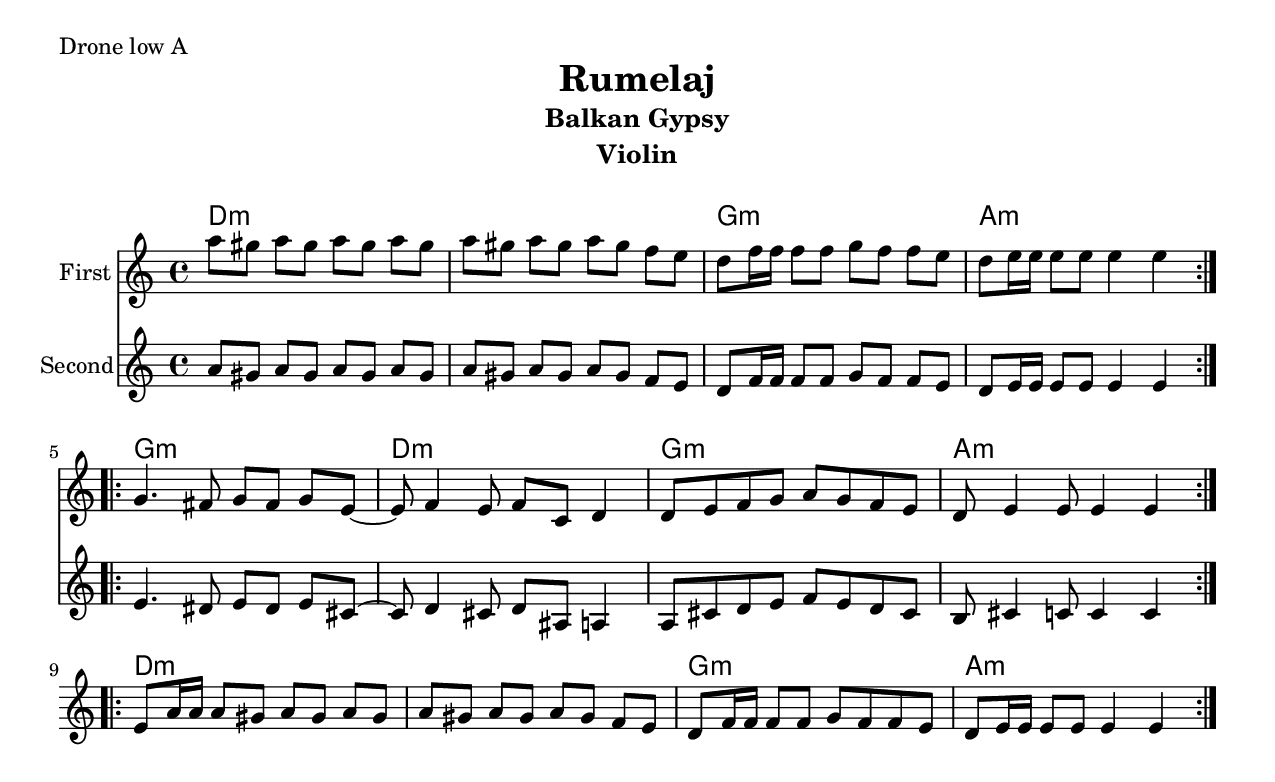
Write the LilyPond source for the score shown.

\version "2.24.0"
\include "english.ly"
%\pointAndClickOff

\paper{
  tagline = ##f
  print-all-headers = ##t
  #(set-paper-size "letter")
}
date = #(strftime "%d-%m-%Y" (localtime (current-time)))

%\markup{ \italic{ " Updated " \date  }  }

\markup{ Drone low A }

first=  \relative c'' {
  \clef treble

  \key a \minor
  \time 4/4


  %s1*4
  a'8    [gs8 ] a [gs]  a [gs] a [gs]
  a8 [gs] a [gs] a [gs] f [ e]
  d8 f16 f f8 [f] g [ f ] f [e]
  d8 e16 e e8 [e] e4 e|

  g,4. fs8 g fs g [e] ~|
  e8 f4 e8 f c d4|
  d8 e f g a g f e
  d8 e4 e8  e4 e|

}

second = {
  \repeat volta 2{
    a8    [gs8 ] a [gs]  a [gs] a [gs]
    a8 [gs] a [gs] a [gs] f [ e]
    d8 f16 f f8 [f] g [ f ] f [e]
    d8 e16 e e8 [e] e4 e|
  }

  \repeat volta 2{
    e4.   ds8 e ds e [cs]~|
    cs8 d4 cs8 d as a4
    a8 cs d e f e d cs|
    b cs4 c8 c4 c

  }

  \repeat volta 2{
    e8   a16 a a8[gs] a[gs] a[gs]|
    a8[gs] a[gs] a[gs] f[e]|
    d8 f16 f f8 f g[f f e]
    d8 e16 e e8 e e4 e
  }
}

melody = \relative c'' {
  \clef treble

  \key a \minor
  \time 4/4

  <<
    \second
    \\
  >>
}
%************************Lyrics Block****************
%\addlyrics{ Doe a deer }

harmonies = \chordmode {
  d1:m s1 g1:m a1:m
  g1:m d1:m g1:m a1:m
  d1:m s1 g1:m a1:m
}

\score {
  <<
    \new ChordNames {
      \set chordChanges = ##f
      \harmonies
    }
    \new Staff \with {
      instrumentName = "First"
    } \first
    \new Staff \with {
      instrumentName = "Second"
    } \melody
    %\new Staff  \transpose c'' c''' \melody
  >>
  \header{
    title= "Rumelaj"
instrument= "Violin"
instrument= "Violin"
    subtitle="Balkan Gypsy"
instrument= "Violin"
instrument= "Violin"
    arranger= " "
  }
  \midi{\tempo 4 = 120}
  \layout{indent = 1.0\cm}
}
